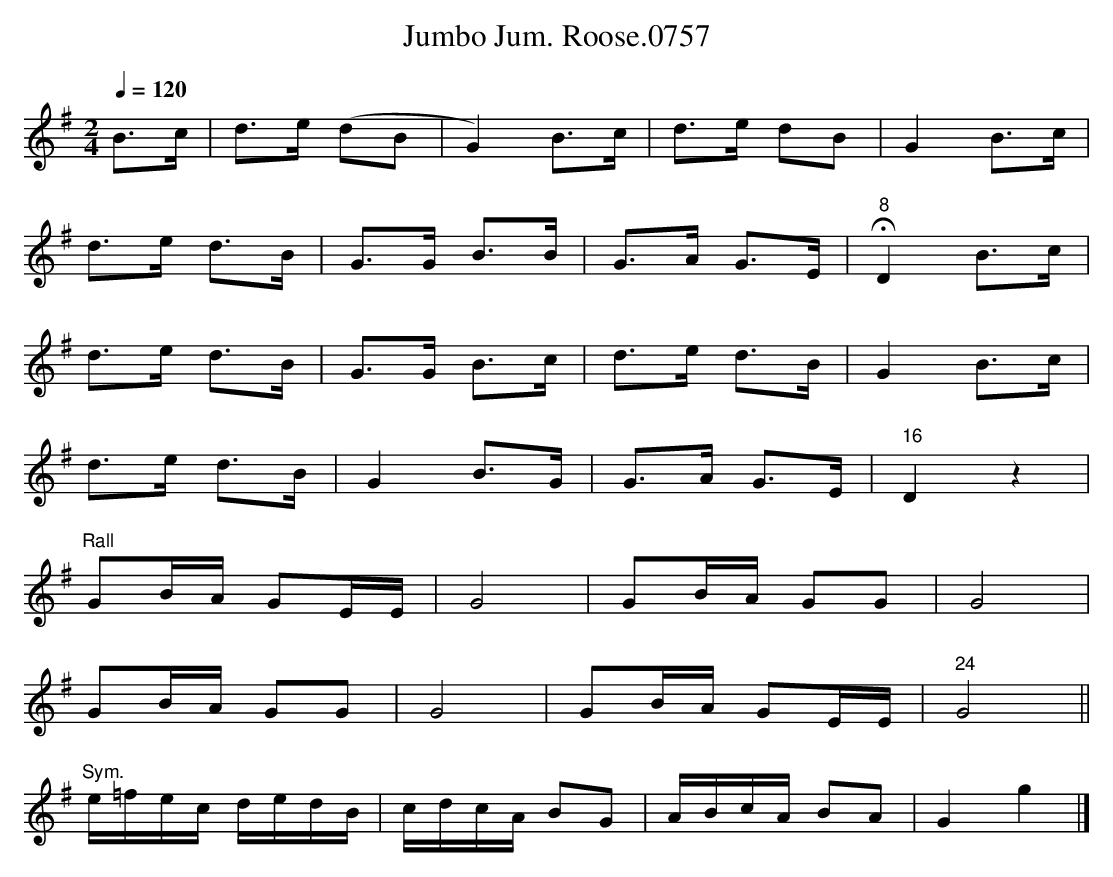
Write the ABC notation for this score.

X:1
T:Jumbo Jum. Roose.0757
M:2/4
L:1/8
Q:1/4=120
K:G
B>c|d>e (dB | G2)B>c | d>e dB | G2 B>c |
d>e d>B | G>G B>B | G>A G>E |"8" !fermata!D2 B>c |
d>e d>B | G>G B>c | d>e d>B | G2B>c |
d>e d>B |G2B>G | G>A G>E | "16"D2z2 |
"Rall"GB/A/ GE/E/ | G4 | GB/A/ GG | G4 |
GB/A/ GG | G4 | GB/A/ GE/E/ |"24" G4 ||
"Sym."e/=f/e/c/ d/e/d/B/ | c/d/c/A/ BG | A/B/c/A/ BA | G2g2 |]
